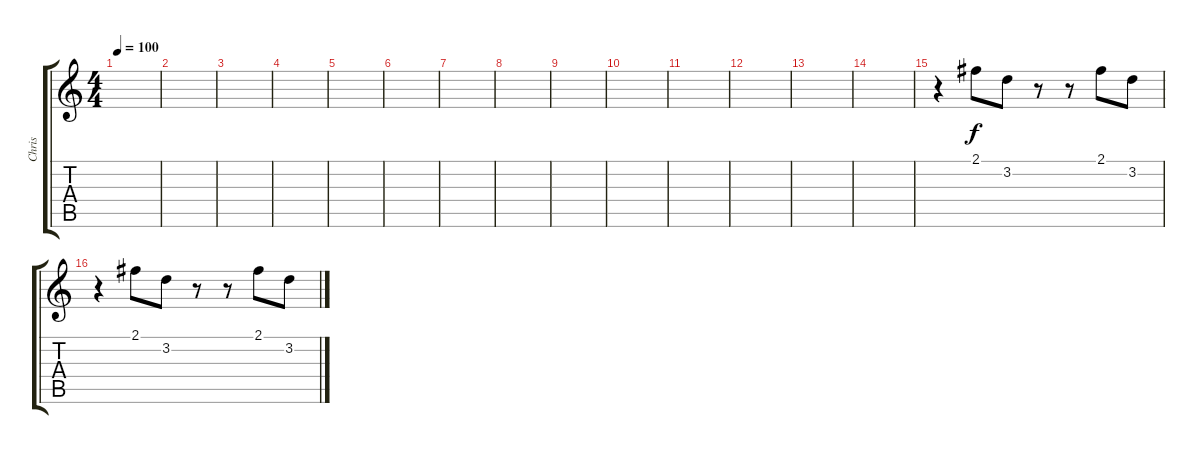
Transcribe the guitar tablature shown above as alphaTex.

\track ("Chris" "Chris") {instrument distortionguitar}
\staff {score tabs}
\tuning (E4 B3 G3 D3 A2 E2) {hide}
\ts (4 4)
\tempo 100
\clef g2
\ks c
|
|
|
|
|
|
|
|
|
|
|
|
|
|
r.4 2.1.8 3.2.8 r.8 r.8 2.1.8 3.2.8 |
r.4 2.1.8 3.2.8 r.8 r.8 2.1.8 3.2.8
